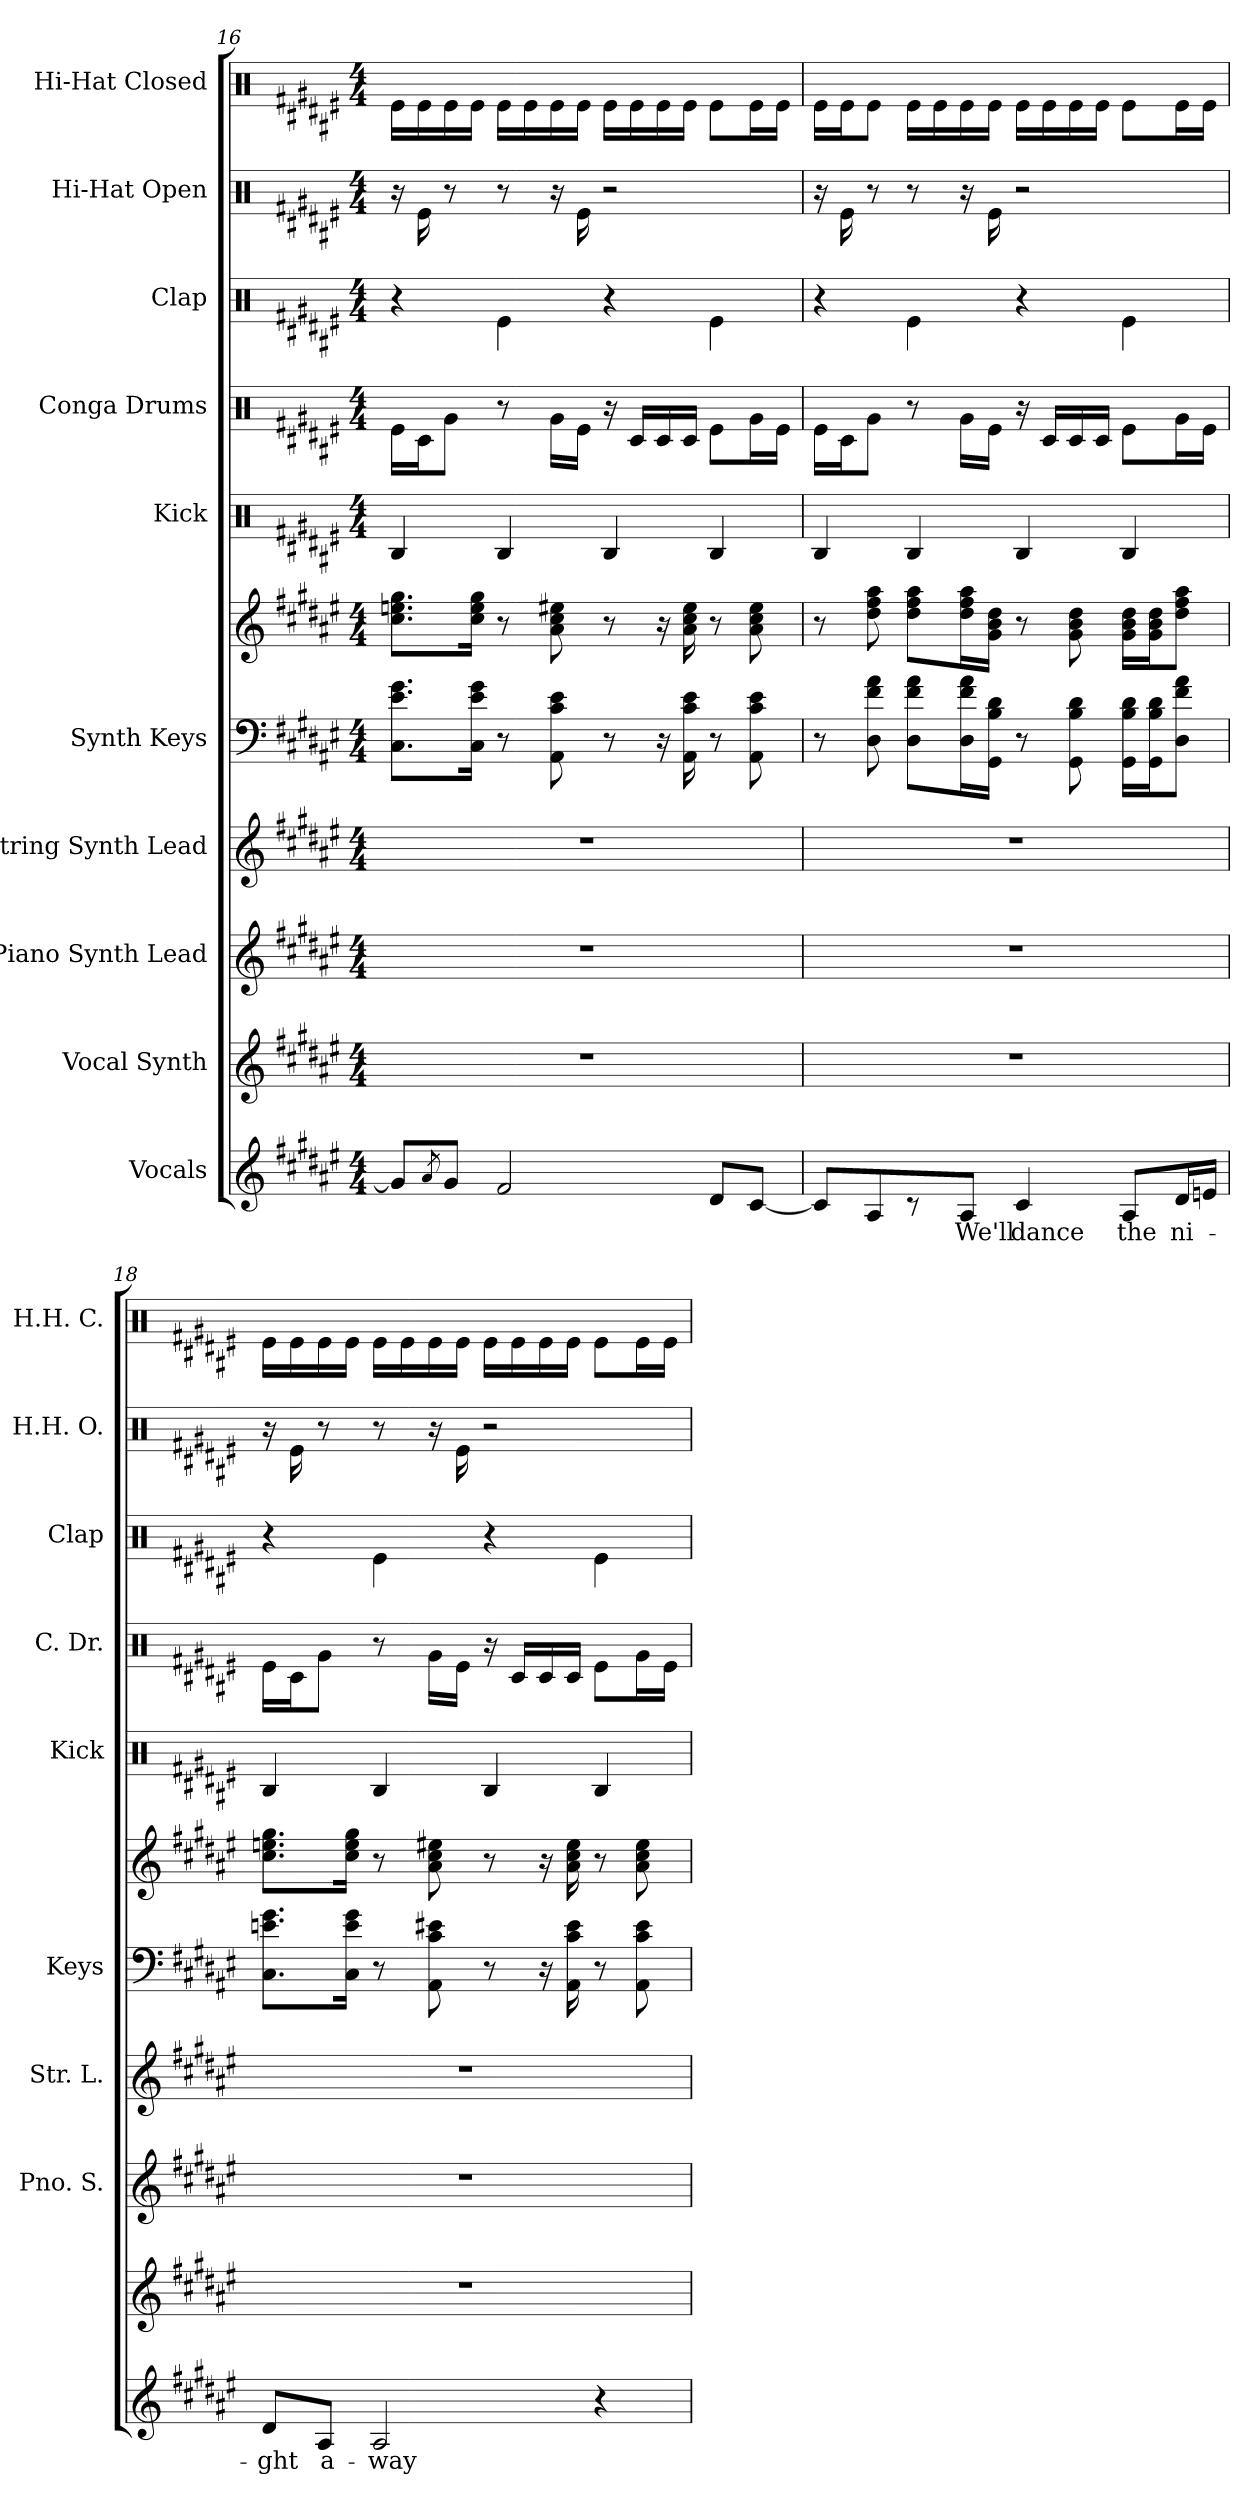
**kern	**text	**kern	**kern	**kern	**kern	**kern	**kern	**kern	**kern	**kern	**kern
*part10	*part10	*part9	*part8	*part7	*part6	*part6	*part5	*part4	*part3	*part2	*part1
*staff11	*staff11	*staff10	*staff9	*staff8	*staff7	*staff6	*staff5	*staff4	*staff3	*staff2	*staff1
*I"Vocals	*	*I"Vocal Synth	*I"Piano Synth Lead	*I"String Synth Lead	*I"Synth Keys	*	*I"Kick	*I"Conga Drums	*I"Clap	*I"Hi-Hat Open	*I"Hi-Hat Closed
*	*	*	*I'Pno. S.	*I'Str. L.	*I'Keys	*	*I'Kick	*I'C. Dr.	*I'Clap	*I'H.H. O.	*I'H.H. C.
*clefG2	*	*clefG2	*clefG2	*clefG2	*clefF4	*clefG2	*clefX	*clefX	*clefX	*clefX	*clefX
*k[f#c#g#d#a#e#]	*	*k[f#c#g#d#a#e#]	*k[f#c#g#d#a#e#]	*k[f#c#g#d#a#e#]	*k[f#c#g#d#a#e#]	*k[f#c#g#d#a#e#]	*k[f#c#g#d#a#e#]	*k[f#c#g#d#a#e#]	*k[f#c#g#d#a#e#]	*k[f#c#g#d#a#e#]	*k[f#c#g#d#a#e#]
*F#:	*	*F#:	*F#:	*F#:	*F#:	*F#:	*F#:	*F#:	*F#:	*F#:	*F#:
*M4/4	*	*M4/4	*M4/4	*M4/4	*M4/4	*M4/4	*M4/4	*M4/4	*M4/4	*M4/4	*M4/4
=16	=16	=16	=16	=16	=16	=16	=16	=16	=16	=16	=16
8g#/L]	.	1r	1r	1r	8.C#\ 8.e#\ 8.g#\L	8.cc#\ 8.een\ 8.gg#\L	4RB/	16Re\LL	4r	16r	16Re\LL
.	.	.	.	.	.	.	.	16Rc\J	.	16Re\	16Re\
8qa#/	.	.	.	.	.	.	.	.	.	.	.
8g#/J	.	.	.	.	.	.	.	8Rg\J	.	8r	16Re\
.	.	.	.	.	16C#\ 16e#\ 16g#\Jk	16cc#\ 16ee\ 16gg#\Jk	.	.	.	.	16Re\JJ
2f#/	.	.	.	.	8r	8r	4RB/	8r	4Re\	8r	16Re\LL
.	.	.	.	.	.	.	.	.	.	.	16Re\
.	.	.	.	.	8AA#\ 8c#\ 8e#\	8a#\ 8cc#\ 8ee#X\	.	16Rg\LL	.	16r	16Re\
.	.	.	.	.	.	.	.	16Re\JJ	.	16Re\	16Re\JJ
.	.	.	.	.	8r	8r	4RB/	16r	4r	2r	16Re\LL
.	.	.	.	.	.	.	.	16Rc/LL	.	.	16Re\
.	.	.	.	.	16r	16r	.	16Rc/	.	.	16Re\
.	.	.	.	.	16AA#\ 16c#\ 16e#\	16a#\ 16cc#\ 16ee#\	.	16Rc/JJ	.	.	16Re\JJ
8d#/L	.	.	.	.	8r	8r	4RB/	8Re\L	4Re\	.	8Re\L
[8c#/J	.	.	.	.	8AA#\ 8c#\ 8e#\	8a#\ 8cc#\ 8ee#\	.	16Rg\L	.	.	16Re\L
.	.	.	.	.	.	.	.	16Re\JJ	.	.	16Re\JJ
!!LO:LB:g=z
=17	=17	=17	=17	=17	=17	=17	=17	=17	=17	=17	=17
8c#/L]	.	1r	1r	1r	8r	8r	4RB/	16Re\LL	4r	16r	16Re\LL
.	.	.	.	.	.	.	.	16Rc\J	.	16Re\	16Re\J
8A#/	.	.	.	.	8D#\ 8f#\ 8a#\	8dd#\ 8ff#\ 8aa#\	.	8Rg\J	.	8r	8Re\J
8r	.	.	.	.	8D#\ 8f#\ 8a#\L	8dd#\ 8ff#\ 8aa#\L	4RB/	8r	4Re\	8r	16Re\LL
.	.	.	.	.	.	.	.	.	.	.	16Re\
!	!LO:LY:b	!	!	!	!	!	!	!	!	!	!
8A#/J	We'll	.	.	.	16D#\ 16f#\ 16a#\L	16dd#\ 16ff#\ 16aa#\L	.	16Rg\LL	.	16r	16Re\
.	.	.	.	.	16GG#\ 16B\ 16d#\JJ	16g#\ 16b\ 16dd#\JJ	.	16Re\JJ	.	16Re\	16Re\JJ
!	!LO:LY:b	!	!	!	!	!	!	!	!	!	!
4c#/	dance	.	.	.	8r	8r	4RB/	16r	4r	2r	16Re\LL
.	.	.	.	.	.	.	.	16Rc/LL	.	.	16Re\
.	.	.	.	.	8GG#\ 8B\ 8d#\	8g#\ 8b\ 8dd#\	.	16Rc/	.	.	16Re\
.	.	.	.	.	.	.	.	16Rc/JJ	.	.	16Re\JJ
!	!LO:LY:b	!	!	!	!	!	!	!	!	!	!
8A#/L	the	.	.	.	16GG#\ 16B\ 16d#\LL	16g#\ 16b\ 16dd#\LL	4RB/	8Re\L	4Re\	.	8Re\L
.	.	.	.	.	16GG#\ 16B\ 16d#\J	16g#\ 16b\ 16dd#\J	.	.	.	.	.
!	!LO:LY:b	!	!	!	!	!	!	!	!	!	!
16d#/L	ni-	.	.	.	8D#\ 8f#\ 8a#\J	8dd#\ 8ff#\ 8aa#\J	.	16Rg\L	.	.	16Re\L
16en/JJ	.	.	.	.	.	.	.	16Re\JJ	.	.	16Re\JJ
=18	=18	=18	=18	=18	=18	=18	=18	=18	=18	=18	=18
!	!LO:LY:b	!	!	!	!	!	!	!	!	!	!
8d#/L	-ght	1r	1r	1r	8.C#\ 8.en\ 8.g#\L	8.cc#\ 8.een\ 8.gg#\L	4RB/	16Re\LL	4r	16r	16Re\LL
.	.	.	.	.	.	.	.	16Rc\J	.	16Re\	16Re\
!	!LO:LY:b	!	!	!	!	!	!	!	!	!	!
8A#/J	a-	.	.	.	.	.	.	8Rg\J	.	8r	16Re\
.	.	.	.	.	16C#\ 16e\ 16g#\Jk	16cc#\ 16ee\ 16gg#\Jk	.	.	.	.	16Re\JJ
!	!LO:LY:b	!	!	!	!	!	!	!	!	!	!
2A#/	-way	.	.	.	8r	8r	4RB/	8r	4Re\	8r	16Re\LL
.	.	.	.	.	.	.	.	.	.	.	16Re\
.	.	.	.	.	8AA#\ 8c#\ 8e#X\	8a#\ 8cc#\ 8ee#X\	.	16Rg\LL	.	16r	16Re\
.	.	.	.	.	.	.	.	16Re\JJ	.	16Re\	16Re\JJ
.	.	.	.	.	8r	8r	4RB/	16r	4r	2r	16Re\LL
.	.	.	.	.	.	.	.	16Rc/LL	.	.	16Re\
.	.	.	.	.	16r	16r	.	16Rc/	.	.	16Re\
.	.	.	.	.	16AA#\ 16c#\ 16e#\	16a#\ 16cc#\ 16ee#\	.	16Rc/JJ	.	.	16Re\JJ
4r	.	.	.	.	8r	8r	4RB/	8Re\L	4Re\	.	8Re\L
.	.	.	.	.	8AA#\ 8c#\ 8e#\	8a#\ 8cc#\ 8ee#\	.	16Rg\L	.	.	16Re\L
.	.	.	.	.	.	.	.	16Re\JJ	.	.	16Re\JJ
=	=	=	=	=	=	=	=	=	=	=	=
*-	*-	*-	*-	*-	*-	*-	*-	*-	*-	*-	*-
